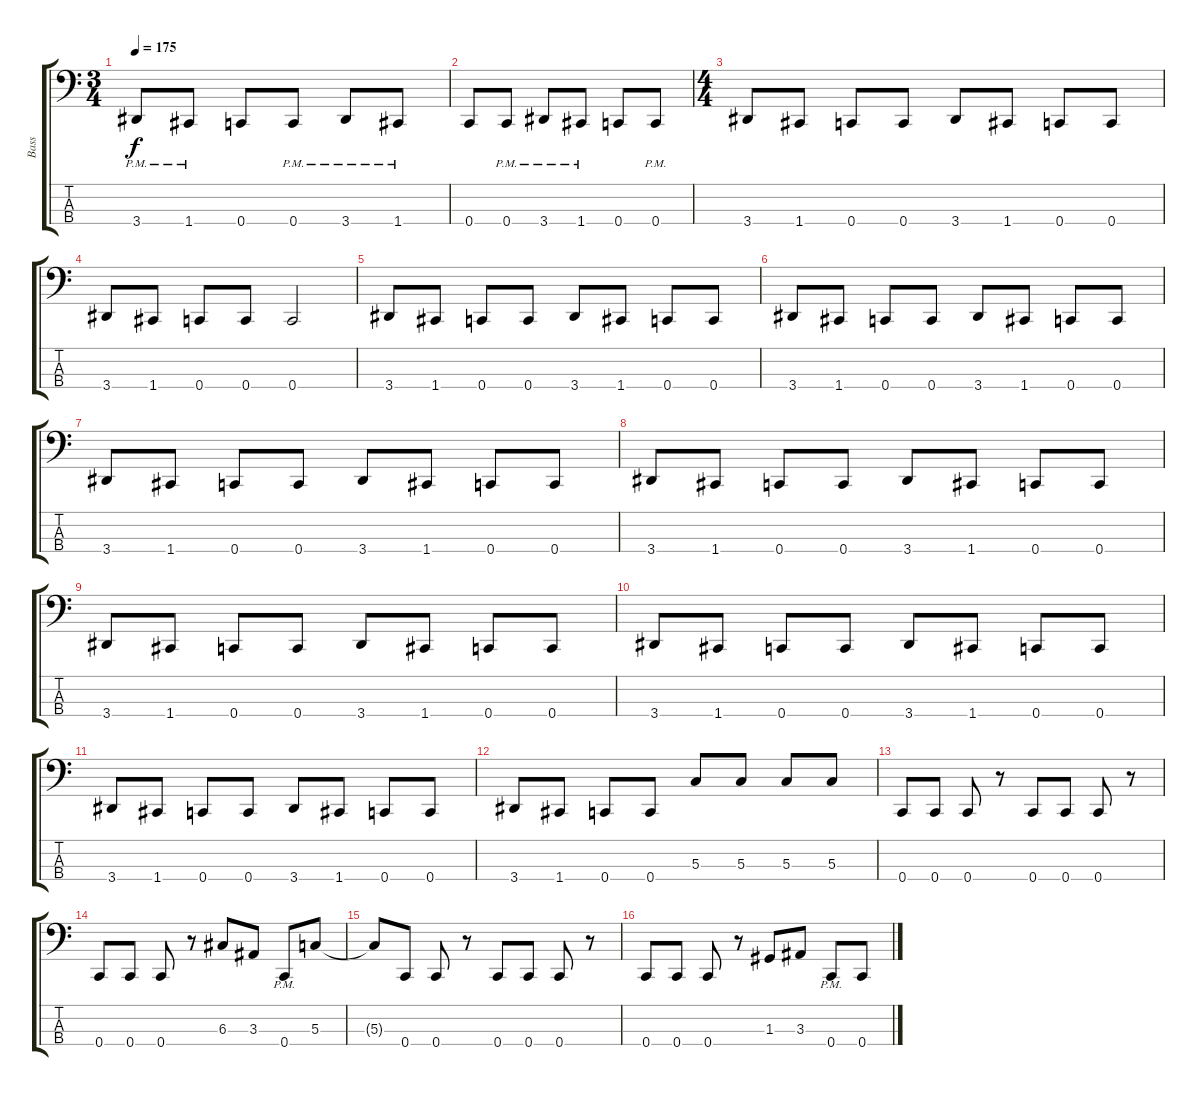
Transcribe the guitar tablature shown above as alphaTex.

\track ("Bass" "Bass") {instrument acousticguitarsteel}
\staff {score tabs}
\tuning (F2 C2 G1 C1) {hide}
\ts (3 4)
\tempo 175
\clef f4
\ks c
3.4{pm}.8{dy f} 1.4{pm}.8 0.4.8 0.4{pm}.8 3.4{pm}.8 1.4{pm}.8 |
0.4.8 0.4{pm}.8 3.4{pm}.8 1.4{pm}.8 0.4.8 0.4{pm}.8 |
\ts (4 4)
3.4.8 1.4.8 0.4.8 0.4.8 3.4.8 1.4.8 0.4.8 0.4.8 |
3.4.8 1.4.8 0.4.8 0.4.8 0.4.2 |
3.4.8 1.4.8 0.4.8 0.4.8 3.4.8 1.4.8 0.4.8 0.4.8 |
3.4.8 1.4.8 0.4.8 0.4.8 3.4.8 1.4.8 0.4.8 0.4.8 |
3.4.8 1.4.8 0.4.8 0.4.8 3.4.8 1.4.8 0.4.8 0.4.8 |
3.4.8 1.4.8 0.4.8 0.4.8 3.4.8 1.4.8 0.4.8 0.4.8 |
3.4.8 1.4.8 0.4.8 0.4.8 3.4.8 1.4.8 0.4.8 0.4.8 |
3.4.8 1.4.8 0.4.8 0.4.8 3.4.8 1.4.8 0.4.8 0.4.8 |
3.4.8 1.4.8 0.4.8 0.4.8 3.4.8 1.4.8 0.4.8 0.4.8 |
3.4.8 1.4.8 0.4.8 0.4.8 5.3.8 5.3.8 5.3.8 5.3.8 |
0.4.8 0.4.8 0.4.8 r.8 0.4.8 0.4.8 0.4.8 r.8 |
0.4.8 0.4.8 0.4.8 r.8 6.3.8 3.3.8 0.4{pm}.8 5.3.8 |
5.3{t}.8 0.4.8 0.4.8 r.8 0.4.8 0.4.8 0.4.8 r.8 |
0.4.8 0.4.8 0.4.8 r.8 1.3.8 3.3.8 0.4{pm}.8 0.4.8
